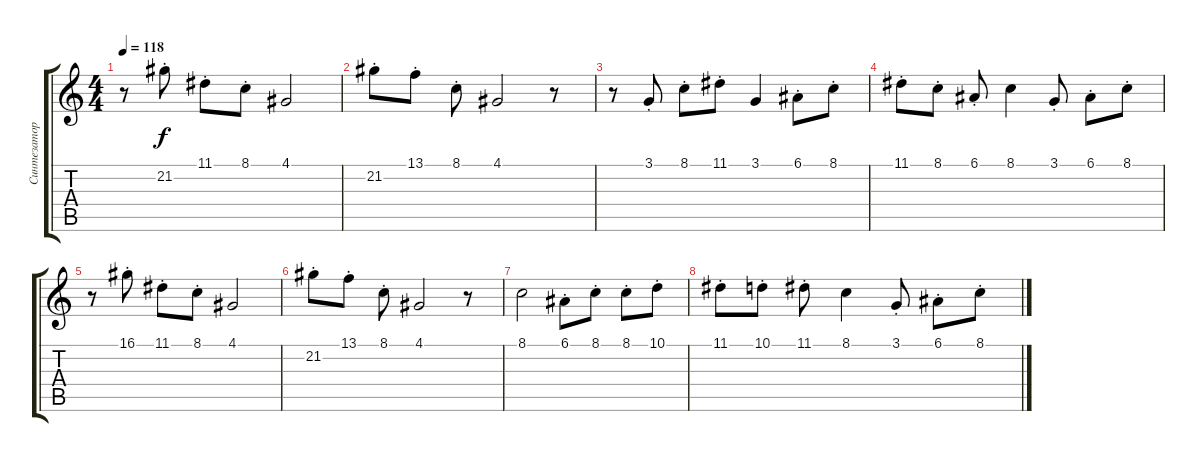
\track ("Синтезатор" "Синтезатор") {instrument stringensemble1}
\staff {score tabs}
\tuning (E4 B3 G3 D3 A2 E2) {hide}
\ts (4 4)
\tempo 118
\clef g2
\ks c
r.8{dy f} 21.2{st}.8 11.1{st}.8 8.1{st}.8 4.1.2 |
21.2{st}.8 13.1{st}.8 8.1{st}.8 4.1.2 r.8 |
r.8 3.1{st}.8 8.1{st}.8 11.1{st}.8 3.1.4 6.1{st}.8 8.1{st}.8 |
11.1{st}.8 8.1{st}.8 6.1{st}.8 8.1.4 3.1{st}.8 6.1{st}.8 8.1{st}.8 |
r.8 16.1{st}.8 11.1{st}.8 8.1{st}.8 4.1.2 |
21.2{st}.8 13.1{st}.8 8.1{st}.8 4.1.2 r.8 |
8.1.2 6.1{st}.8 8.1{st}.8 8.1{st}.8 10.1{st}.8 |
11.1{st}.8 10.1{st}.8 11.1{st}.8 8.1.4 3.1{st}.8 6.1{st}.8 8.1{st}.8
